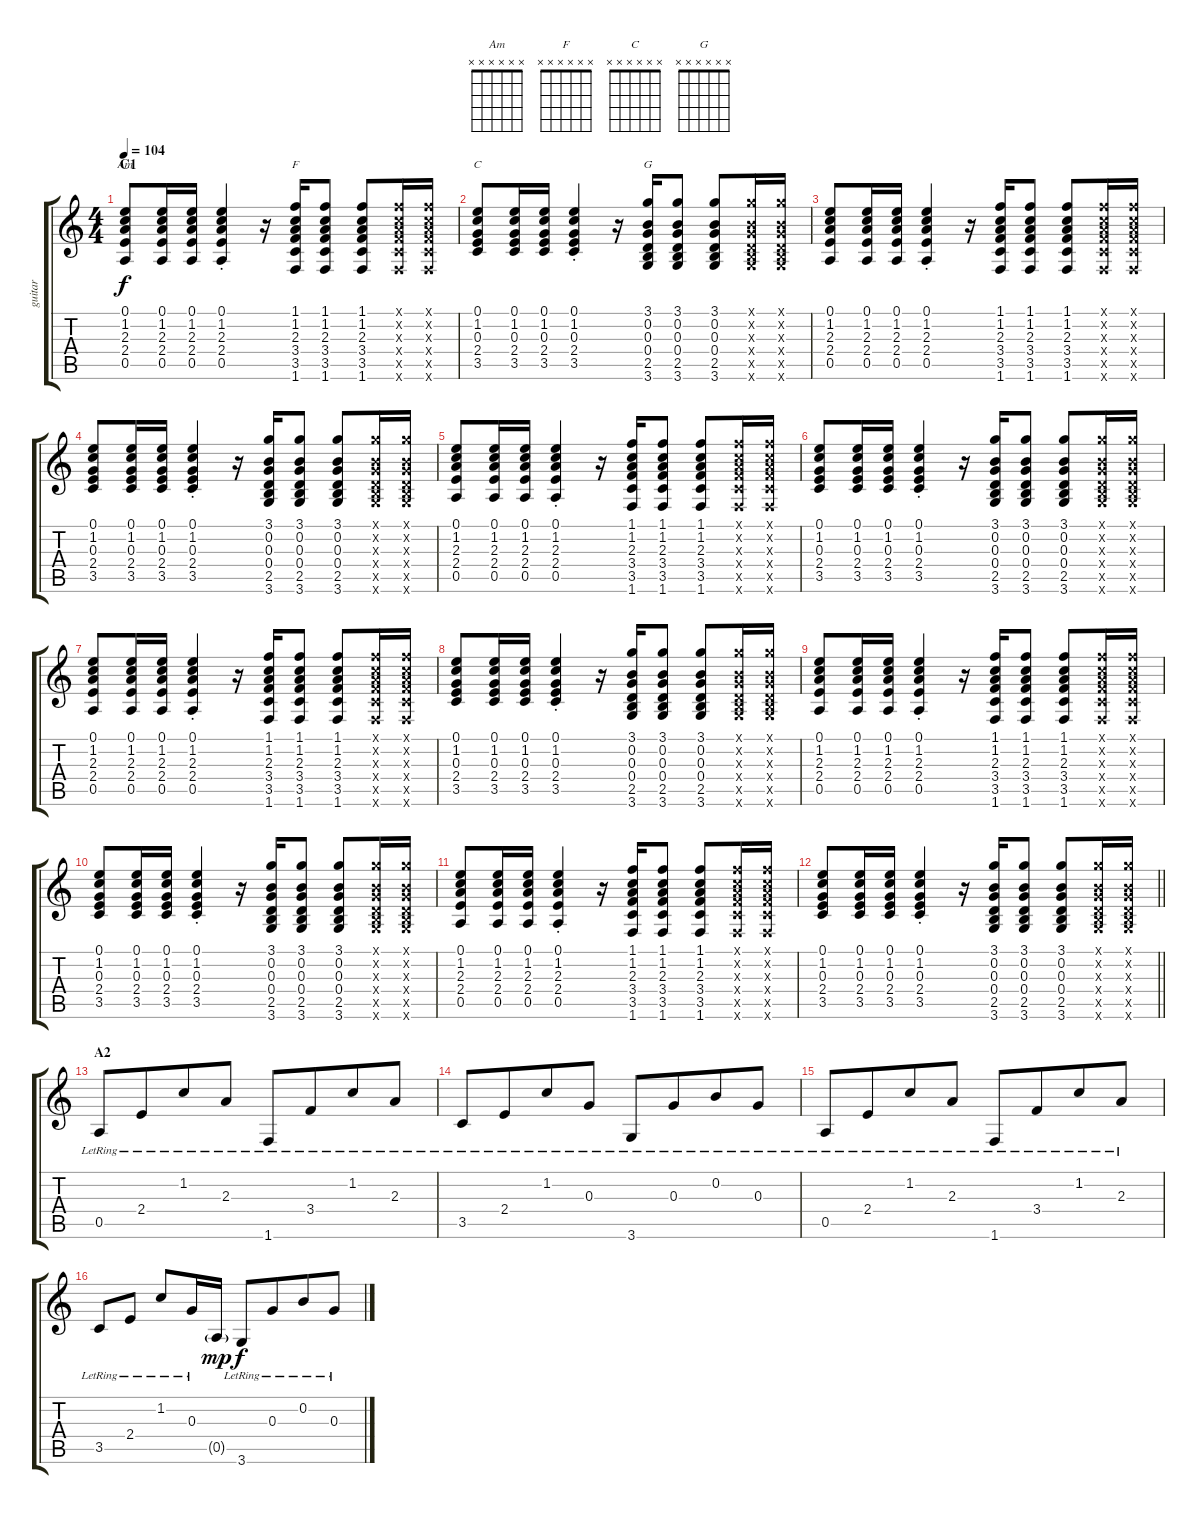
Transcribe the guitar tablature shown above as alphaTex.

\track ("guitar" "guitar") {solo instrument acousticguitarsteel}
\staff {score tabs}
\tuning (E4 B3 G3 D3 A2 E2) {hide}
\chord ("Am" x x x x x x)
\chord ("F" x x x x x x)
\chord ("C" x x x x x x)
\chord ("G" x x x x x x)
\ts (4 4)
\section ("" "C1")
\tempo 104
\clef g2
\ks c
(0.1 1.2 2.3 2.4 0.5).8{ch "Am" dy f} (0.1 1.2 2.3 2.4 0.5).16 (0.1 1.2 2.3 2.4 0.5).16 (0.1{st} 1.2{st} 2.3{st} 2.4{st} 0.5{st}).4 r.16 (1.1 1.2 2.3 3.4 3.5 1.6).16{ch "F"} (1.1 1.2 2.3 3.4 3.5 1.6).8 (1.1 1.2 2.3 3.4 3.5 1.6).8 (1.1{x} 1.2{x} 2.3{x} 3.4{x} 3.5{x} 1.6{x}).16 (1.1{x} 1.2{x} 2.3{x} 3.4{x} 3.5{x} 1.6{x}).16 |
(0.1 1.2 0.3 2.4 3.5).8{ch "C"} (0.1 1.2 0.3 2.4 3.5).16 (0.1 1.2 0.3 2.4 3.5).16 (0.1{st} 1.2{st} 0.3{st} 2.4{st} 3.5{st}).4 r.16 (3.1 0.2 0.3 0.4 2.5 3.6).16{ch "G"} (3.1 0.2 0.3 0.4 2.5 3.6).8 (3.1 0.2 0.3 0.4 2.5 3.6).8 (3.1{x} 0.2{x} 0.3{x} 0.4{x} 2.5{x} 3.6{x}).16 (3.1{x} 0.2{x} 0.3{x} 0.4{x} 2.5{x} 3.6{x}).16 |
(0.1 1.2 2.3 2.4 0.5).8 (0.1 1.2 2.3 2.4 0.5).16 (0.1 1.2 2.3 2.4 0.5).16 (0.1{st} 1.2{st} 2.3{st} 2.4{st} 0.5{st}).4 r.16 (1.1 1.2 2.3 3.4 3.5 1.6).16 (1.1 1.2 2.3 3.4 3.5 1.6).8 (1.1 1.2 2.3 3.4 3.5 1.6).8 (1.1{x} 1.2{x} 2.3{x} 3.4{x} 3.5{x} 1.6{x}).16 (1.1{x} 1.2{x} 2.3{x} 3.4{x} 3.5{x} 1.6{x}).16 |
(0.1 1.2 0.3 2.4 3.5).8 (0.1 1.2 0.3 2.4 3.5).16 (0.1 1.2 0.3 2.4 3.5).16 (0.1{st} 1.2{st} 0.3{st} 2.4{st} 3.5{st}).4 r.16 (3.1 0.2 0.3 0.4 2.5 3.6).16 (3.1 0.2 0.3 0.4 2.5 3.6).8 (3.1 0.2 0.3 0.4 2.5 3.6).8 (3.1{x} 0.2{x} 0.3{x} 0.4{x} 2.5{x} 3.6{x}).16 (3.1{x} 0.2{x} 0.3{x} 0.4{x} 2.5{x} 3.6{x}).16 |
(0.1 1.2 2.3 2.4 0.5).8 (0.1 1.2 2.3 2.4 0.5).16 (0.1 1.2 2.3 2.4 0.5).16 (0.1{st} 1.2{st} 2.3{st} 2.4{st} 0.5{st}).4 r.16 (1.1 1.2 2.3 3.4 3.5 1.6).16 (1.1 1.2 2.3 3.4 3.5 1.6).8 (1.1 1.2 2.3 3.4 3.5 1.6).8 (1.1{x} 1.2{x} 2.3{x} 3.4{x} 3.5{x} 1.6{x}).16 (1.1{x} 1.2{x} 2.3{x} 3.4{x} 3.5{x} 1.6{x}).16 |
(0.1 1.2 0.3 2.4 3.5).8 (0.1 1.2 0.3 2.4 3.5).16 (0.1 1.2 0.3 2.4 3.5).16 (0.1{st} 1.2{st} 0.3{st} 2.4{st} 3.5{st}).4 r.16 (3.1 0.2 0.3 0.4 2.5 3.6).16 (3.1 0.2 0.3 0.4 2.5 3.6).8 (3.1 0.2 0.3 0.4 2.5 3.6).8 (3.1{x} 0.2{x} 0.3{x} 0.4{x} 2.5{x} 3.6{x}).16 (3.1{x} 0.2{x} 0.3{x} 0.4{x} 2.5{x} 3.6{x}).16 |
(0.1 1.2 2.3 2.4 0.5).8 (0.1 1.2 2.3 2.4 0.5).16 (0.1 1.2 2.3 2.4 0.5).16 (0.1{st} 1.2{st} 2.3{st} 2.4{st} 0.5{st}).4 r.16 (1.1 1.2 2.3 3.4 3.5 1.6).16 (1.1 1.2 2.3 3.4 3.5 1.6).8 (1.1 1.2 2.3 3.4 3.5 1.6).8 (1.1{x} 1.2{x} 2.3{x} 3.4{x} 3.5{x} 1.6{x}).16 (1.1{x} 1.2{x} 2.3{x} 3.4{x} 3.5{x} 1.6{x}).16 |
(0.1 1.2 0.3 2.4 3.5).8 (0.1 1.2 0.3 2.4 3.5).16 (0.1 1.2 0.3 2.4 3.5).16 (0.1{st} 1.2{st} 0.3{st} 2.4{st} 3.5{st}).4 r.16 (3.1 0.2 0.3 0.4 2.5 3.6).16 (3.1 0.2 0.3 0.4 2.5 3.6).8 (3.1 0.2 0.3 0.4 2.5 3.6).8 (3.1{x} 0.2{x} 0.3{x} 0.4{x} 2.5{x} 3.6{x}).16 (3.1{x} 0.2{x} 0.3{x} 0.4{x} 2.5{x} 3.6{x}).16 |
(0.1 1.2 2.3 2.4 0.5).8 (0.1 1.2 2.3 2.4 0.5).16 (0.1 1.2 2.3 2.4 0.5).16 (0.1{st} 1.2{st} 2.3{st} 2.4{st} 0.5{st}).4 r.16 (1.1 1.2 2.3 3.4 3.5 1.6).16 (1.1 1.2 2.3 3.4 3.5 1.6).8 (1.1 1.2 2.3 3.4 3.5 1.6).8 (1.1{x} 1.2{x} 2.3{x} 3.4{x} 3.5{x} 1.6{x}).16 (1.1{x} 1.2{x} 2.3{x} 3.4{x} 3.5{x} 1.6{x}).16 |
(0.1 1.2 0.3 2.4 3.5).8 (0.1 1.2 0.3 2.4 3.5).16 (0.1 1.2 0.3 2.4 3.5).16 (0.1{st} 1.2{st} 0.3{st} 2.4{st} 3.5{st}).4 r.16 (3.1 0.2 0.3 0.4 2.5 3.6).16 (3.1 0.2 0.3 0.4 2.5 3.6).8 (3.1 0.2 0.3 0.4 2.5 3.6).8 (3.1{x} 0.2{x} 0.3{x} 0.4{x} 2.5{x} 3.6{x}).16 (3.1{x} 0.2{x} 0.3{x} 0.4{x} 2.5{x} 3.6{x}).16 |
(0.1 1.2 2.3 2.4 0.5).8 (0.1 1.2 2.3 2.4 0.5).16 (0.1 1.2 2.3 2.4 0.5).16 (0.1{st} 1.2{st} 2.3{st} 2.4{st} 0.5{st}).4 r.16 (1.1 1.2 2.3 3.4 3.5 1.6).16 (1.1 1.2 2.3 3.4 3.5 1.6).8 (1.1 1.2 2.3 3.4 3.5 1.6).8 (1.1{x} 1.2{x} 2.3{x} 3.4{x} 3.5{x} 1.6{x}).16 (1.1{x} 1.2{x} 2.3{x} 3.4{x} 3.5{x} 1.6{x}).16 |
\barLineRight lightlight
(0.1 1.2 0.3 2.4 3.5).8 (0.1 1.2 0.3 2.4 3.5).16 (0.1 1.2 0.3 2.4 3.5).16 (0.1{st} 1.2{st} 0.3{st} 2.4{st} 3.5{st}).4 r.16 (3.1 0.2 0.3 0.4 2.5 3.6).16 (3.1 0.2 0.3 0.4 2.5 3.6).8 (3.1 0.2 0.3 0.4 2.5 3.6).8 (3.1{x} 0.2{x} 0.3{x} 0.4{x} 2.5{x} 3.6{x}).16 (3.1{x} 0.2{x} 0.3{x} 0.4{x} 2.5{x} 3.6{x}).16 |
\section ("" "A2")
0.5{lr}.8 2.4{lr}.8{beam merge} 1.2{lr}.8 2.3{lr}.8 1.6{lr}.8 3.4{lr}.8{beam merge} 1.2{lr}.8 2.3{lr}.8 |
3.5{lr}.8 2.4{lr}.8{beam merge} 1.2{lr}.8 0.3{lr}.8 3.6{lr}.8 0.3{lr}.8{beam merge} 0.2{lr}.8 0.3{lr}.8 |
0.5{lr}.8 2.4{lr}.8{beam merge} 1.2{lr}.8 2.3{lr}.8 1.6{lr}.8 3.4{lr}.8{beam merge} 1.2{lr}.8 2.3{lr}.8 |
3.5{lr}.8 2.4{lr}.8 1.2{lr}.8 0.3{lr}.16 0.5{g}.16{dy mp} 3.6{lr}.8{dy f} 0.3{lr}.8{beam merge} 0.2{lr}.8 0.3{lr}.8
